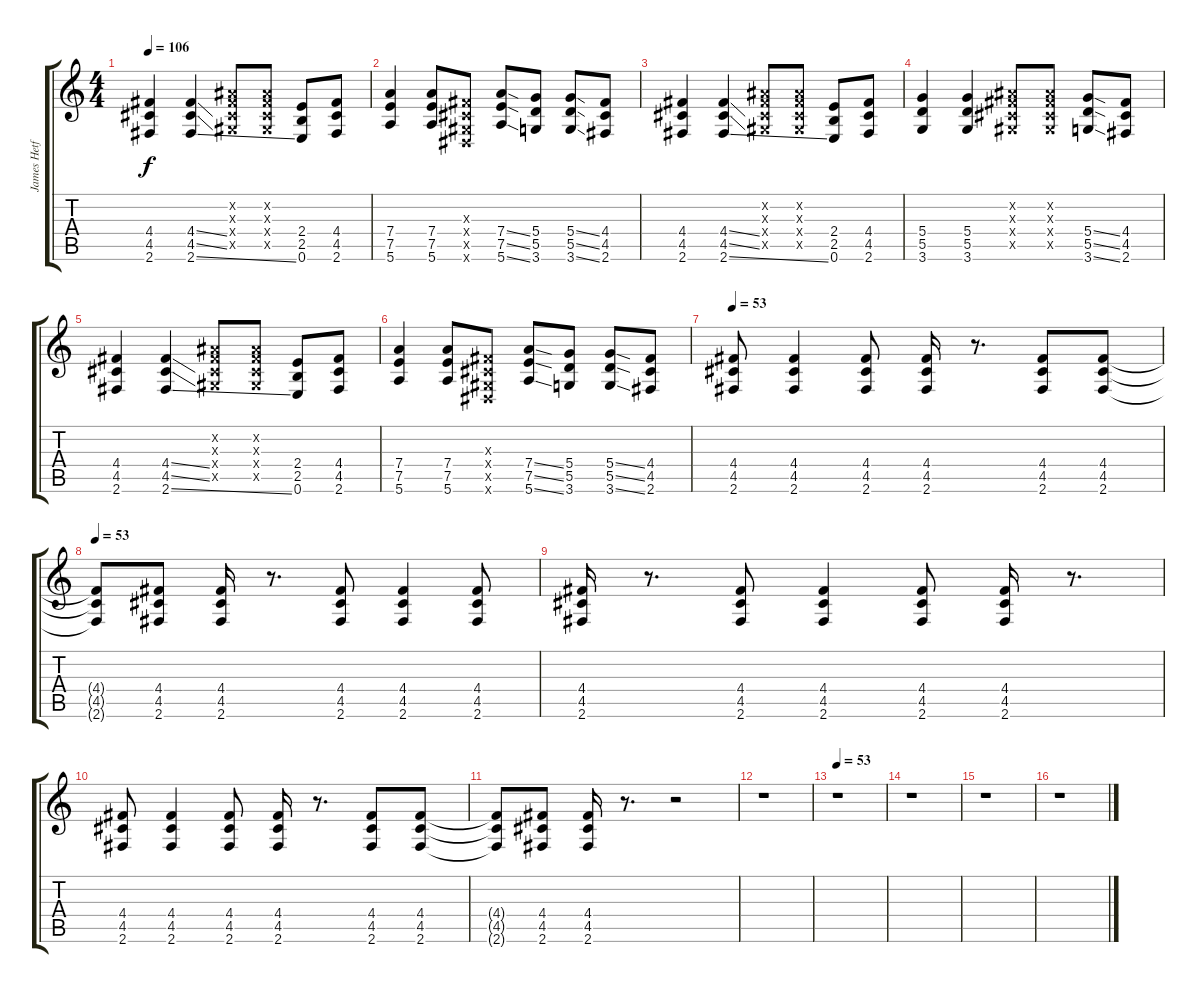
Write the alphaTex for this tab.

\track ("James Hetfield" "James Hetf") {instrument distortionguitar}
\staff {score tabs}
\tuning (E4 B3 G3 D3 A2 E2) {hide}
\ts (4 4)
\tempo 106
\clef g2
\ks c
(4.4 4.5 2.6).4{dy f} (4.4{ss} 4.5{ss} 2.6{ss}).4 (-1.2{x} -1.3{x} -1.4{x} -1.5{x}).8 (-1.2{x} -1.3{x} -1.4{x} -1.5{x}).8 (2.4 2.5 0.6).8 (4.4 4.5 2.6).8 |
(7.4 7.5 5.6).4 (7.4 7.5 5.6).8 (-1.3{x} -1.4{x} -1.5{x} -1.6{x}).8 (7.4{ss} 7.5{ss} 5.6{ss}).8 (5.4 5.5 3.6).8 (5.4{ss} 5.5{ss} 3.6{ss}).8 (4.4 4.5 2.6).8 |
(4.4 4.5 2.6).4 (4.4{ss} 4.5{ss} 2.6{ss}).4 (-1.2{x} -1.3{x} -1.4{x} -1.5{x}).8 (-1.2{x} -1.3{x} -1.4{x} -1.5{x}).8 (2.4 2.5 0.6).8 (4.4 4.5 2.6).8 |
(5.4 5.5 3.6).4 (5.4 5.5 3.6).4 (-1.2{x} -1.3{x} -1.4{x} -1.5{x}).8 (-1.2{x} -1.3{x} -1.4{x} -1.5{x}).8 (5.4{ss} 5.5{ss} 3.6{ss}).8 (4.4 4.5 2.6).8 |
(4.4 4.5 2.6).4 (4.4{ss} 4.5{ss} 2.6{ss}).4 (-1.2{x} -1.3{x} -1.4{x} -1.5{x}).8 (-1.2{x} -1.3{x} -1.4{x} -1.5{x}).8 (2.4 2.5 0.6).8 (4.4 4.5 2.6).8 |
(7.4 7.5 5.6).4 (7.4 7.5 5.6).8 (-1.3{x} -1.4{x} -1.5{x} -1.6{x}).8 (7.4{ss} 7.5{ss} 5.6{ss}).8 (5.4 5.5 3.6).8 (5.4{ss} 5.5{ss} 3.6{ss}).8 (4.4 4.5 2.6).8 |
\tempo 53
(4.4 4.5 2.6).8 (4.4 4.5 2.6).4 (4.4 4.5 2.6).8 (4.4 4.5 2.6).16 r.8{d} (4.4 4.5 2.6).8 (4.4 4.5 2.6).8 |
\tempo 53
(4.4{t} 4.5{t} 2.6{t}).8 (4.4 4.5 2.6).8 (4.4 4.5 2.6).16 r.8{d} (4.4 4.5 2.6).8{volume 12} (4.4 4.5 2.6).4 (4.4 4.5 2.6).8 |
(4.4 4.5 2.6).16 r.8{d} (4.4 4.5 2.6).8{volume 8} (4.4 4.5 2.6).4 (4.4 4.5 2.6).8 (4.4 4.5 2.6).16 r.8{d} |
(4.4 4.5 2.6).8{volume 4} (4.4 4.5 2.6).4 (4.4 4.5 2.6).8 (4.4 4.5 2.6).16 r.8{d} (4.4 4.5 2.6).8{volume 0} (4.4 4.5 2.6).8 |
(4.4{t} 4.5{t} 2.6{t}).8 (4.4 4.5 2.6).8 (4.4 4.5 2.6).16 r.8{d} r.2 |
r.1 |
\tempo 53
r.1 |
r.1 |
r.1 |
r.1
